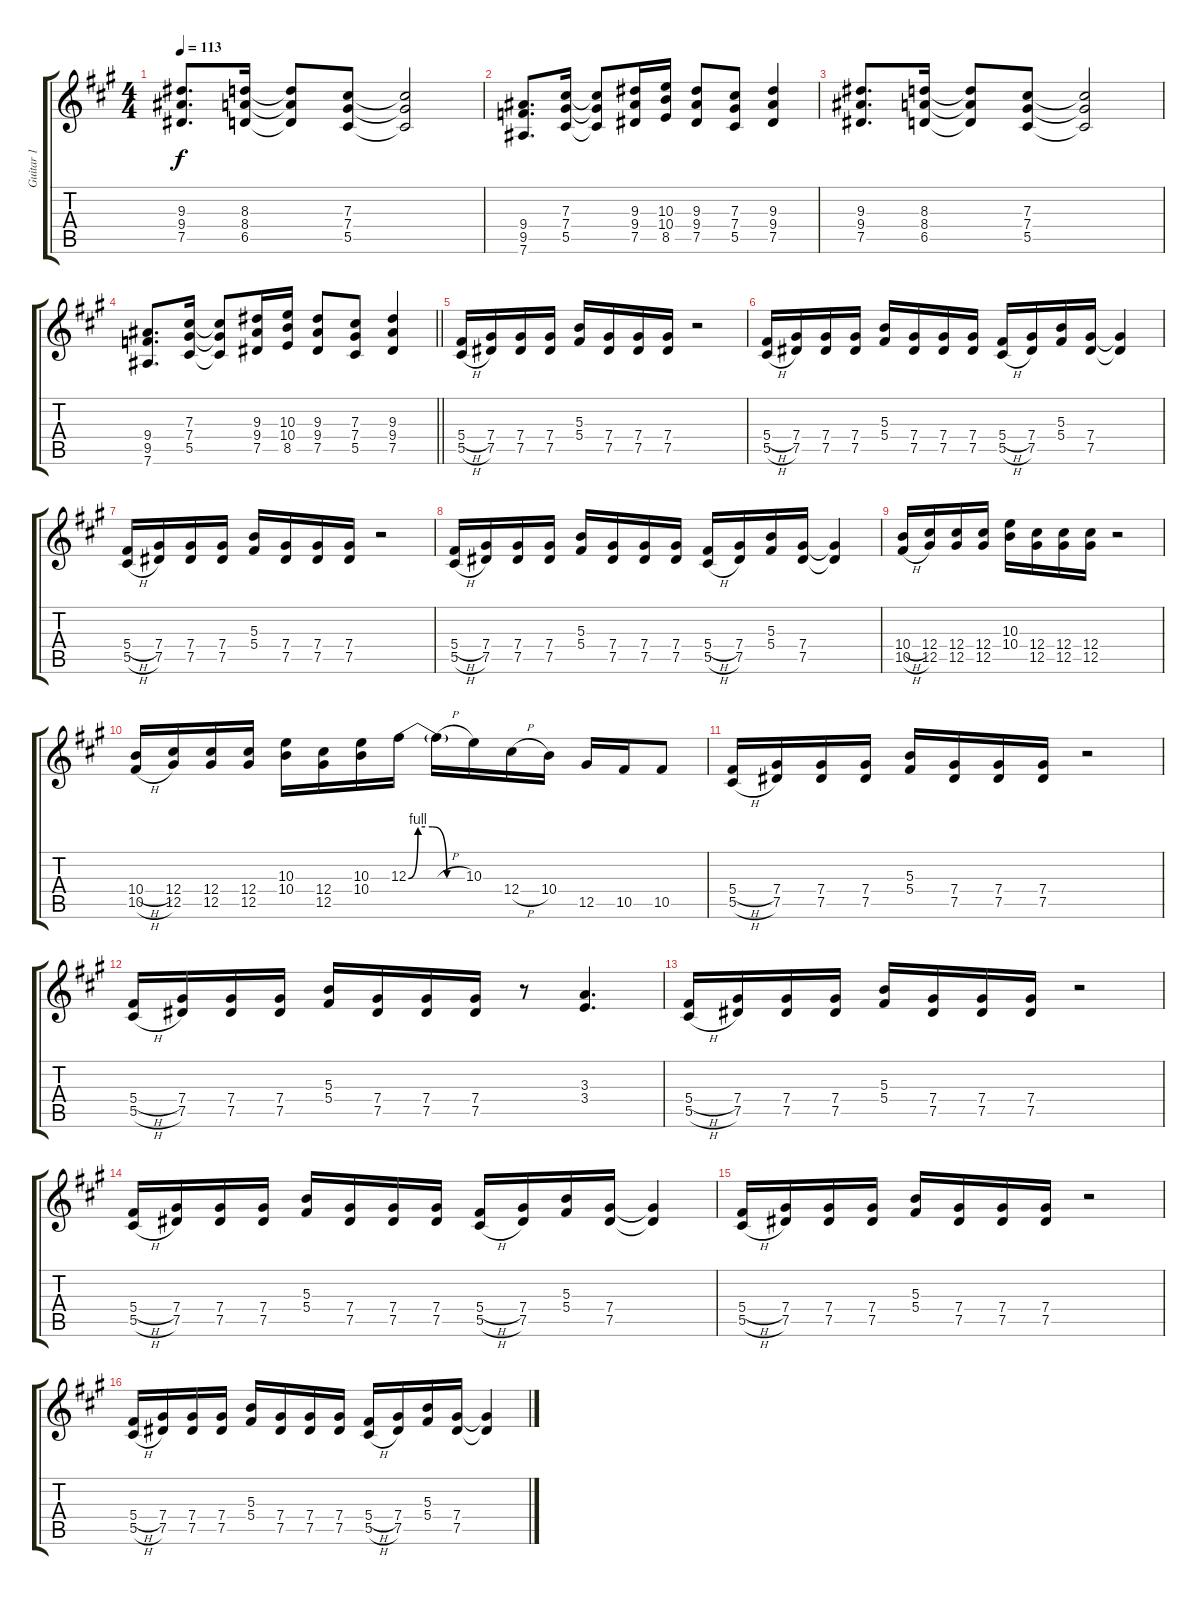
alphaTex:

\track ("Guitar 1" "Guitar 1") {instrument distortionguitar}
\staff {score tabs}
\tuning (Eb4 Bb3 Gb3 Db3 Ab2 Eb2) {hide}
\ts (4 4)
\tempo 113
\clef g2
\ks a
(9.3 9.4 7.5).8{d dy f} (8.3 8.4 6.5).16 (8.3{t} 8.4{t} 6.5{t}).8 (7.3 7.4 5.5).8 (7.3{t} 7.4{t} 5.5{t}).2 |
(9.4 9.5 7.6).8{d} (7.3 7.4 5.5).16 (7.3{t} 7.4{t} 5.5{t}).8 (9.3 9.4 7.5).16 (10.3 10.4 8.5).16 (9.3 9.4 7.5).8 (7.3 7.4 5.5).8 (9.3 9.4 7.5).4 |
(9.3 9.4 7.5).8{d} (8.3 8.4 6.5).16 (8.3{t} 8.4{t} 6.5{t}).8 (7.3 7.4 5.5).8 (7.3{t} 7.4{t} 5.5{t}).2 |
\barLineRight lightlight
(9.4 9.5 7.6).8{d} (7.3 7.4 5.5).16 (7.3{t} 7.4{t} 5.5{t}).8 (9.3 9.4 7.5).16 (10.3 10.4 8.5).16 (9.3 9.4 7.5).8 (7.3 7.4 5.5).8 (9.3 9.4 7.5).4 |
\section ("" " ")
(5.4{h} 5.5{h}).16 (7.4 7.5).16 (7.4 7.5).16 (7.4 7.5).16 (5.3 5.4).16 (7.4 7.5).16 (7.4 7.5).16 (7.4 7.5).16 r.2 |
(5.4{h} 5.5{h}).16 (7.4 7.5).16 (7.4 7.5).16 (7.4 7.5).16 (5.3 5.4).16 (7.4 7.5).16 (7.4 7.5).16 (7.4 7.5).16 (5.4{h} 5.5{h}).16 (7.4 7.5).16 (5.3 5.4).16 (7.4 7.5).16 (7.4{t} 7.5{t}).4 |
(5.4{h} 5.5{h}).16 (7.4 7.5).16 (7.4 7.5).16 (7.4 7.5).16 (5.3 5.4).16 (7.4 7.5).16 (7.4 7.5).16 (7.4 7.5).16 r.2 |
(5.4{h} 5.5{h}).16 (7.4 7.5).16 (7.4 7.5).16 (7.4 7.5).16 (5.3 5.4).16 (7.4 7.5).16 (7.4 7.5).16 (7.4 7.5).16 (5.4{h} 5.5{h}).16 (7.4 7.5).16 (5.3 5.4).16 (7.4 7.5).16 (7.4{t} 7.5{t}).4 |
(10.4{h} 10.5{h}).16 (12.4 12.5).16 (12.4 12.5).16 (12.4 12.5).16 (10.3 10.4).16 (12.4 12.5).16 (12.4 12.5).16 (12.4 12.5).16 r.2 |
(10.4{h} 10.5{h}).16 (12.4 12.5).16 (12.4 12.5).16 (12.4 12.5).16 (10.3 10.4).16 (12.4 12.5).16 (10.3 10.4).16 12.3{be (custom 0 0 10 4 25 4 40 0 60 0)}.16 12.3{h t}.16 10.3.16 12.4{h}.16 10.4.16 12.5.16 10.5.16 10.5.8 |
(5.4{h} 5.5{h}).16 (7.4 7.5).16 (7.4 7.5).16 (7.4 7.5).16 (5.3 5.4).16 (7.4 7.5).16 (7.4 7.5).16 (7.4 7.5).16 r.2 |
(5.4{h} 5.5{h}).16 (7.4 7.5).16 (7.4 7.5).16 (7.4 7.5).16 (5.3 5.4).16 (7.4 7.5).16 (7.4 7.5).16 (7.4 7.5).16 r.8 (3.3 3.4).4{d} |
(5.4{h} 5.5{h}).16 (7.4 7.5).16 (7.4 7.5).16 (7.4 7.5).16 (5.3 5.4).16 (7.4 7.5).16 (7.4 7.5).16 (7.4 7.5).16 r.2 |
(5.4{h} 5.5{h}).16 (7.4 7.5).16 (7.4 7.5).16 (7.4 7.5).16 (5.3 5.4).16 (7.4 7.5).16 (7.4 7.5).16 (7.4 7.5).16 (5.4{h} 5.5{h}).16 (7.4 7.5).16 (5.3 5.4).16 (7.4 7.5).16 (7.4{t} 7.5{t}).4 |
(5.4{h} 5.5{h}).16 (7.4 7.5).16 (7.4 7.5).16 (7.4 7.5).16 (5.3 5.4).16 (7.4 7.5).16 (7.4 7.5).16 (7.4 7.5).16 r.2 |
(5.4{h} 5.5{h}).16 (7.4 7.5).16 (7.4 7.5).16 (7.4 7.5).16 (5.3 5.4).16 (7.4 7.5).16 (7.4 7.5).16 (7.4 7.5).16 (5.4{h} 5.5{h}).16 (7.4 7.5).16 (5.3 5.4).16 (7.4 7.5).16 (7.4{t} 7.5{t}).4
